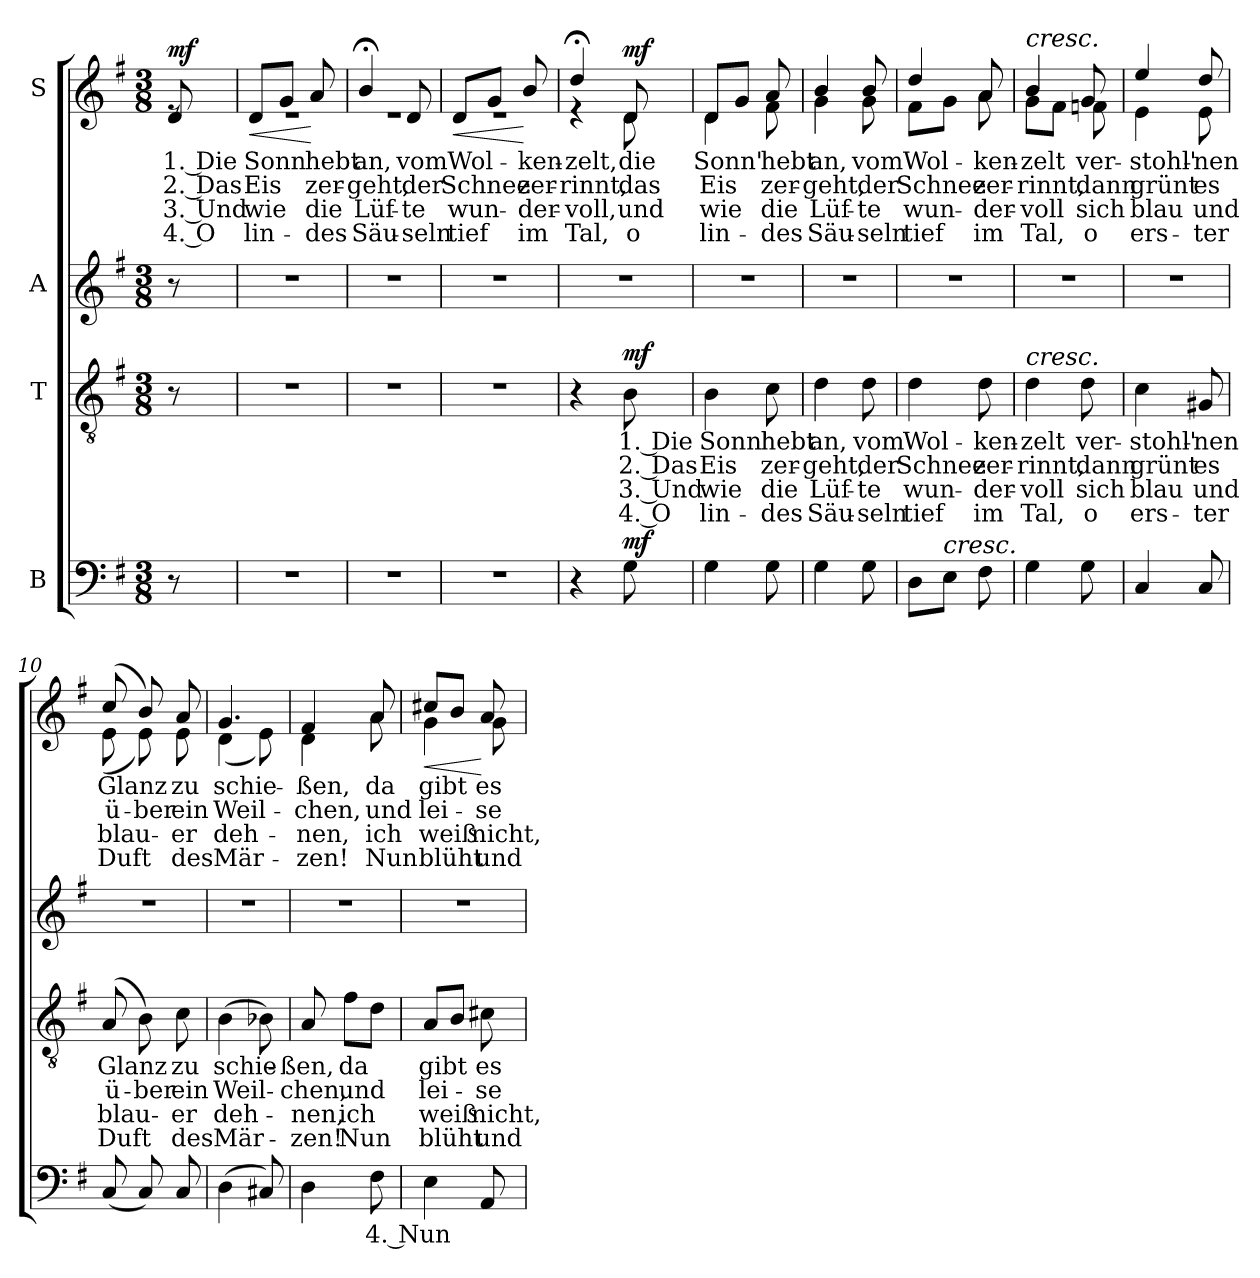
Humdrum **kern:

**kern	**text	**dynam	**kern	**text	**text	**text	**text	**dynam	**kern	**kern	**text	**text	**text	**text	**dynam
*part4	*part4	*part4	*part3	*part3	*part3	*part3	*part3	*part3	*part2	*part1	*part1	*part1	*part1	*part1	*part1
*staff4	*staff4	*staff4	*staff3	*staff3	*staff3	*staff3	*staff3	*staff3	*staff2	*staff1	*staff1	*staff1	*staff1	*staff1	*staff1
*I"B	*	*	*I"T	*	*	*	*	*	*I"A	*I"S	*	*	*	*	*
*clefF4	*	*	*clefGv2	*	*	*	*	*	*clefG2	*clefG2	*	*	*	*	*
*k[f#]	*	*	*k[f#]	*	*	*	*	*	*k[f#]	*k[f#]	*	*	*	*	*
*M3/8	*	*	*M3/8	*	*	*	*	*	*M3/8	*M3/8	*	*	*	*	*
=	=	=	=	=	=	=	=	=	=	=	=	=	=	=	=
!	!	!	!	!	!	!	!	!	!	!LO:TX:a:B:t=Allegro	!	!	!	!	!
!	!	!	!	!	!	!	!	!	!	!LO:TX:a:t=A	!	!	!	!	!
!	!	!	!	!	!	!	!	!	!	!	!LO:LY:b	!LO:LY:b	!LO:LY:b	!LO:LY:b	!LO:DY:a
*	*	*	*	*	*	*	*	*	*	*^	*	*	*	*	*
8r	.	.	8r	.	.	.	.	.	8r	8d/	8re	1. Die	2. Das	3. Und	4. O	mf
=1	=1	=1	=1	=1	=1	=1	=1	=1	=1	=1	=1	=1	=1	=1	=1	=1
!	!	!	!	!	!	!	!	!	!	!	!	!LO:LY:b	!LO:LY:b	!LO:LY:b	!LO:LY:b	!LO:HP:b
4.r	.	.	4.r	.	.	.	.	.	4.r	8d/L	4.re	Sonn'	Eis	wie	lin-	<
.	.	.	.	.	.	.	.	.	.	8g/J	.	.	.	.	.	.
!	!	!	!	!	!	!	!	!	!	!	!	!LO:LY:b	!LO:LY:b	!LO:LY:b	!LO:LY:b	!
.	.	.	.	.	.	.	.	.	.	8a/	.	hebt	zer-	die	-des	[
=2	=2	=2	=2	=2	=2	=2	=2	=2	=2	=2	=2	=2	=2	=2	=2	=2
!	!	!	!	!	!	!	!	!	!	!	!	!LO:LY:b	!LO:LY:b	!LO:LY:b	!LO:LY:b	!
4.r	.	.	4.r	.	.	.	.	.	4.r	4b;</	4.re	an,	-geht,	Lüf-	Säu-	.
!	!	!	!	!	!	!	!	!	!	!	!	!LO:LY:b	!LO:LY:b	!LO:LY:b	!LO:LY:b	!
.	.	.	.	.	.	.	.	.	.	8d/	.	vom	der	-te	-seln	.
=3	=3	=3	=3	=3	=3	=3	=3	=3	=3	=3	=3	=3	=3	=3	=3	=3
!	!	!	!	!	!	!	!	!	!	!	!	!LO:LY:b	!LO:LY:b	!LO:LY:b	!LO:LY:b	!LO:HP:b
4.r	.	.	4.r	.	.	.	.	.	4.r	8d/L	4.re	Wol-	Schnee	wun-	tief	<
.	.	.	.	.	.	.	.	.	.	8g/J	.	.	.	.	.	.
!	!	!	!	!	!	!	!	!	!	!	!	!LO:LY:b	!LO:LY:b	!LO:LY:b	!LO:LY:b	!
.	.	.	.	.	.	.	.	.	.	8b/	.	-ken-	zer-	-der-	im	[
=4	=4	=4	=4	=4	=4	=4	=4	=4	=4	=4	=4	=4	=4	=4	=4	=4
!	!	!	!	!	!	!	!	!	!	!	!	!LO:LY:b	!LO:LY:b	!LO:LY:b	!LO:LY:b	!
4r	.	.	4r	.	.	.	.	.	4.r	4dd;</	4re	-zelt,	-rinnt,	-voll,	Tal,	.
!	!	!LO:DY:a	!	!LO:LY:b	!LO:LY:b	!LO:LY:b	!LO:LY:b	!LO:DY:a	!	!	!	!LO:LY:b	!LO:LY:b	!LO:LY:b	!LO:LY:b	!LO:DY:a
8G\	.	mf	8B\	1. Die	2. Das	3. Und	4. O	mf	.	8d/	8d\	die	das	und	o	mf
=5	=5	=5	=5	=5	=5	=5	=5	=5	=5	=5	=5	=5	=5	=5	=5	=5
!	!	!	!	!LO:LY:b	!LO:LY:b	!LO:LY:b	!LO:LY:b	!	!	!	!	!LO:LY:b	!LO:LY:b	!LO:LY:b	!LO:LY:b	!
4G\	.	.	4B\	-Sonn'	Eis	wie	lin-	.	4.r	8d/L	4d\	-Sonn'	Eis	wie	lin-	.
.	.	.	.	.	.	.	.	.	.	8g/J	.	.	.	.	.	.
!	!	!	!	!LO:LY:b	!LO:LY:b	!LO:LY:b	!LO:LY:b	!	!	!	!	!LO:LY:b	!LO:LY:b	!LO:LY:b	!LO:LY:b	!
8G\	.	.	8c\	hebt	zer-	die	-des	.	.	8a/	8f#\	hebt	zer-	die	-des	.
=6	=6	=6	=6	=6	=6	=6	=6	=6	=6	=6	=6	=6	=6	=6	=6	=6
!	!	!	!	!LO:LY:b	!LO:LY:b	!LO:LY:b	!LO:LY:b	!	!	!	!	!LO:LY:b	!LO:LY:b	!LO:LY:b	!LO:LY:b	!
4G\	.	.	4d\	an,	-geht,	Lüf-	Säu-	.	4.r	4b/	4g\	an,	-geht,	Lüf-	Säu-	.
!	!	!	!	!LO:LY:b	!LO:LY:b	!LO:LY:b	!LO:LY:b	!	!	!	!	!LO:LY:b	!LO:LY:b	!LO:LY:b	!LO:LY:b	!
8G\	.	.	8d\	vom	der	-te	-seln	.	.	8b/	8g\	vom	der	-te	-seln	.
!!LO:LB:g=z	!!
=7	=7	=7	=7	=7	=7	=7	=7	=7	=7	=7	=7	=7	=7	=7	=7	=7
!	!	!	!	!LO:LY:b	!LO:LY:b	!LO:LY:b	!LO:LY:b	!	!	!	!	!LO:LY:b	!LO:LY:b	!LO:LY:b	!LO:LY:b	!
8D\L	.	.	4d\	Wol-	Schnee	wun-	tief	.	4.r	4dd/	8f#\L	Wol-	Schnee	wun-	tief	.
!LO:TX:a:i:t=cresc.	!	!	!	!	!	!	!	!	!	!	!	!	!	!	!	!
8E\J	.	.	.	.	.	.	.	.	.	.	8g\J	.	.	.	.	.
!	!	!	!	!LO:LY:b	!LO:LY:b	!LO:LY:b	!LO:LY:b	!	!	!	!	!LO:LY:b	!LO:LY:b	!LO:LY:b	!LO:LY:b	!
8F#\	.	.	8d\	-ken-	zer-	-der-	im	.	.	8a/	8a\	-ken-	zer-	-der-	im	.
=8	=8	=8	=8	=8	=8	=8	=8	=8	=8	=8	=8	=8	=8	=8	=8	=8
!	!	!	!	!	!	!	!	!	!	!LO:TX:a:i:t=cresc.	!	!	!	!	!	!
!	!	!	!LO:TX:a:i:t=cresc.	!	!	!	!	!	!	!	!	!	!	!	!	!
!	!	!	!	!LO:LY:b	!LO:LY:b	!LO:LY:b	!LO:LY:b	!	!	!	!	!LO:LY:b	!LO:LY:b	!LO:LY:b	!LO:LY:b	!
4G\	.	.	4d\	-zelt	-rinnt,	-voll	Tal,	.	4.r	4b/	8g\L	-zelt	-rinnt,	-voll	Tal,	.
.	.	.	.	.	.	.	.	.	.	.	8f#\J	.	.	.	.	.
!	!	!	!	!LO:LY:b	!LO:LY:b	!LO:LY:b	!LO:LY:b	!	!	!	!	!LO:LY:b	!LO:LY:b	!LO:LY:b	!LO:LY:b	!
8G\	.	.	8d\	ver-	dann	sich	o	.	.	8g/	8fn\	ver-	dann	sich	o	.
=9	=9	=9	=9	=9	=9	=9	=9	=9	=9	=9	=9	=9	=9	=9	=9	=9
!	!	!	!	!LO:LY:b	!LO:LY:b	!LO:LY:b	!LO:LY:b	!	!	!	!	!LO:LY:b	!LO:LY:b	!LO:LY:b	!LO:LY:b	!
4C/	.	.	4c\	-stohl'-	grünt	blau	ers-	.	4.r	4ee/	4e\	-stohl'-	grünt	blau	ers-	.
!	!	!	!	!LO:LY:b	!LO:LY:b	!LO:LY:b	!LO:LY:b	!	!	!	!	!LO:LY:b	!LO:LY:b	!LO:LY:b	!LO:LY:b	!
8C/	.	.	8G#X/	-nen	es	und	-ter	.	.	8dd/	8e\	-nen	es	und	-ter	.
=10	=10	=10	=10	=10	=10	=10	=10	=10	=10	=10	=10	=10	=10	=10	=10	=10
!	!	!	!	!LO:LY:b	!LO:LY:b	!LO:LY:b	!LO:LY:b	!	!	!	!	!LO:LY:b	!LO:LY:b	!LO:LY:b	!LO:LY:b	!
(8C/	.	.	(8A/	Glanz	ü-	blau-	Duft	.	4.r	(8cc/	(8e\	Glanz	ü-	blau-	Duft	.
!	!	!	!	!	!LO:LY:b	!	!	!	!	!	!	!	!LO:LY:b	!	!	!
8C/)	.	.	8B\)	.	-ber	.	.	.	.	8b/)	8e\)	.	-ber	.	.	.
!	!	!	!	!LO:LY:b	!LO:LY:b	!LO:LY:b	!LO:LY:b	!	!	!	!	!LO:LY:b	!LO:LY:b	!LO:LY:b	!LO:LY:b	!
8C/	.	.	8c\	zu	ein	-er	des	.	.	8a/	8e\	zu	ein	-er	des	.
=11	=11	=11	=11	=11	=11	=11	=11	=11	=11	=11	=11	=11	=11	=11	=11	=11
!	!	!	!	!LO:LY:b	!LO:LY:b	!LO:LY:b	!LO:LY:b	!	!	!	!	!LO:LY:b	!LO:LY:b	!LO:LY:b	!LO:LY:b	!
(4D\	.	.	(4B\	schie-	Weil-	deh-	Mär-	.	4.r	4.g/	(4d\	schie-	Weil-	deh-	Mär-	.
8C#X/)	.	.	8B-X\)	.	.	.	.	.	.	.	8e\)	.	.	.	.	.
=12	=12	=12	=12	=12	=12	=12	=12	=12	=12	=12	=12	=12	=12	=12	=12	=12
!	!	!	!	!LO:LY:b	!LO:LY:b	!LO:LY:b	!LO:LY:b	!	!	!	!	!LO:LY:b	!LO:LY:b	!LO:LY:b	!LO:LY:b	!
4D\	.	.	8A/	-ßen,	-chen,	-nen,	-zen!	.	4.r	4f#/	4d\	-ßen,	-chen,	-nen,	-zen!	.
!	!	!	!	!LO:LY:b	!LO:LY:b	!LO:LY:b	!LO:LY:b	!	!	!	!	!	!	!	!	!
.	.	.	8f#\L	da	und	ich	Nun	.	.	.	.	.	.	.	.	.
!	!LO:LY:b	!	!	!	!	!	!	!	!	!	!	!LO:LY:b	!LO:LY:b	!LO:LY:b	!LO:LY:b	!
8F#\	4. Nun	.	8d\J	.	.	.	.	.	.	8a/	8a\	da	und	ich	Nun	.
!!LO:LB:g=z	!!
=13	=13	=13	=13	=13	=13	=13	=13	=13	=13	=13	=13	=13	=13	=13	=13	=13
!	!	!	!	!LO:LY:b	!LO:LY:b	!LO:LY:b	!LO:LY:b	!	!	!	!	!LO:LY:b	!LO:LY:b	!LO:LY:b	!LO:LY:b	!LO:HP:b
4E\	.	.	8A/L	gibt	lei-	weiß	blüht	.	4.r	8cc#X/L	4g\	gibt	lei-	weiß	blüht	<
.	.	.	8B/J	.	.	.	.	.	.	8b/J	.	.	.	.	.	.
!	!	!	!	!LO:LY:b	!LO:LY:b	!LO:LY:b	!LO:LY:b	!	!	!	!	!LO:LY:b	!LO:LY:b	!LO:LY:b	!LO:LY:b	!
8AA/	.	.	8c#X\	es	-se	nicht,	und	.	.	8a/	8g\	es	-se	nicht,	und	[
*	*	*	*	*	*	*	*	*	*	*v	*v	*	*	*	*	*
=	=	=	=	=	=	=	=	=	=	=	=	=	=	=	=
*-	*-	*-	*-	*-	*-	*-	*-	*-	*-	*-	*-	*-	*-	*-	*-
